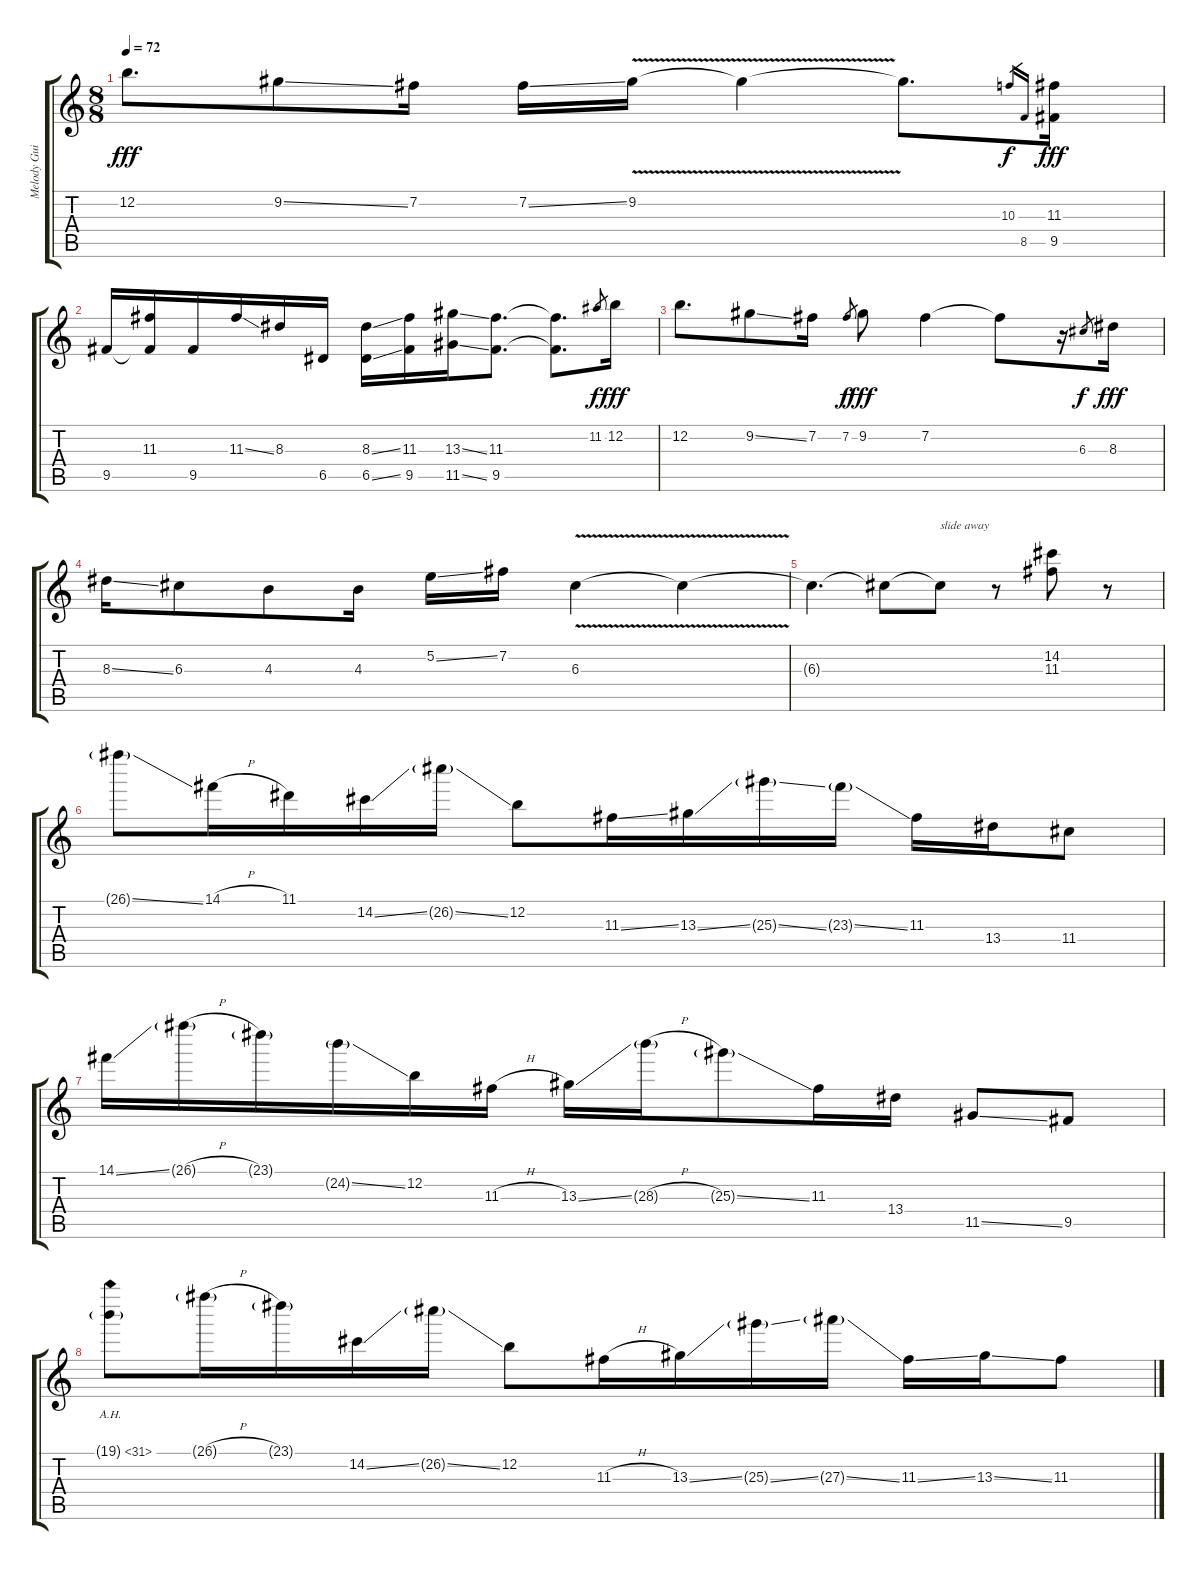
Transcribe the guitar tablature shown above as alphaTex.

\track ("Melody Guitar" "Melody Gui") {instrument distortionguitar}
\staff {score tabs}
\tuning (E4 B3 G3 D3 A2 E2) {hide}
\ts (8 8)
\tempo 72
\clef g2
\ks c
12.2.8{d dy fff} 9.2{ss}.8 7.2.16 7.2{ss}.16 9.2{v}.16 9.2{t}.4 9.2{t}.8{d} 10.3.16{gr dy f} 8.5.16{gr} (11.3 9.5).16{dy fff} |
9.5.16 (11.3 9.5{t}).16 9.5.16 11.3{ss}.16 8.3.16 6.5.16 (8.3{ss} 6.5{ss}).16 (11.3 9.5).16 (13.3{ss} 11.5{ss}).16 (11.3 9.5).8{d} (11.3{t} 9.5{t}).8{d} 11.2.8{gr dy f} 12.2.16{dy fff} |
12.2.8{d} 9.2{ss}.8 7.2.16 7.2.8{gr dy f} 9.2.8{dy fff} 7.2.4 7.2{t}.8 r.16 6.3.8{gr dy f} 8.3.16{dy fff} |
8.3{ss}.16 6.3.8 4.3.8 4.3.16 5.2{ss}.16 7.2.16 6.3{v}.4 6.3{t}.4 |
6.3{t}.4{d} 6.3{t}.8 6.3{t}.8{txt "slide away"} r.8 (14.2 11.3).8 r.8 |
26.1{ss g}.8 14.1{h}.16 11.1.16 14.2{ss}.16 26.2{ss g}.16 12.2.8 11.3{ss}.16 13.3{ss}.16 25.3{ss g}.16 23.3{ss g}.16 11.3.16 13.4.16 11.4.8 |
14.1{ss}.16 26.1{h g}.16 23.1{g}.16 24.2{ss g}.16 12.2.16 11.3{h}.16 13.3{ss}.16 28.3{h g}.16 25.3{ss g}.8 11.3.16 13.4.16 11.5{ss}.8 9.5.8 |
19.1{ah 12 g}.8 26.1{h g}.16 23.1{ss g}.16 14.2{ss}.16 26.2{ss g}.16 12.2.8 11.3{h}.16 13.3{ss}.16 25.3{ss g}.16 27.3{ss g}.16 11.3{ss}.16 13.3{ss}.16 11.3.8
